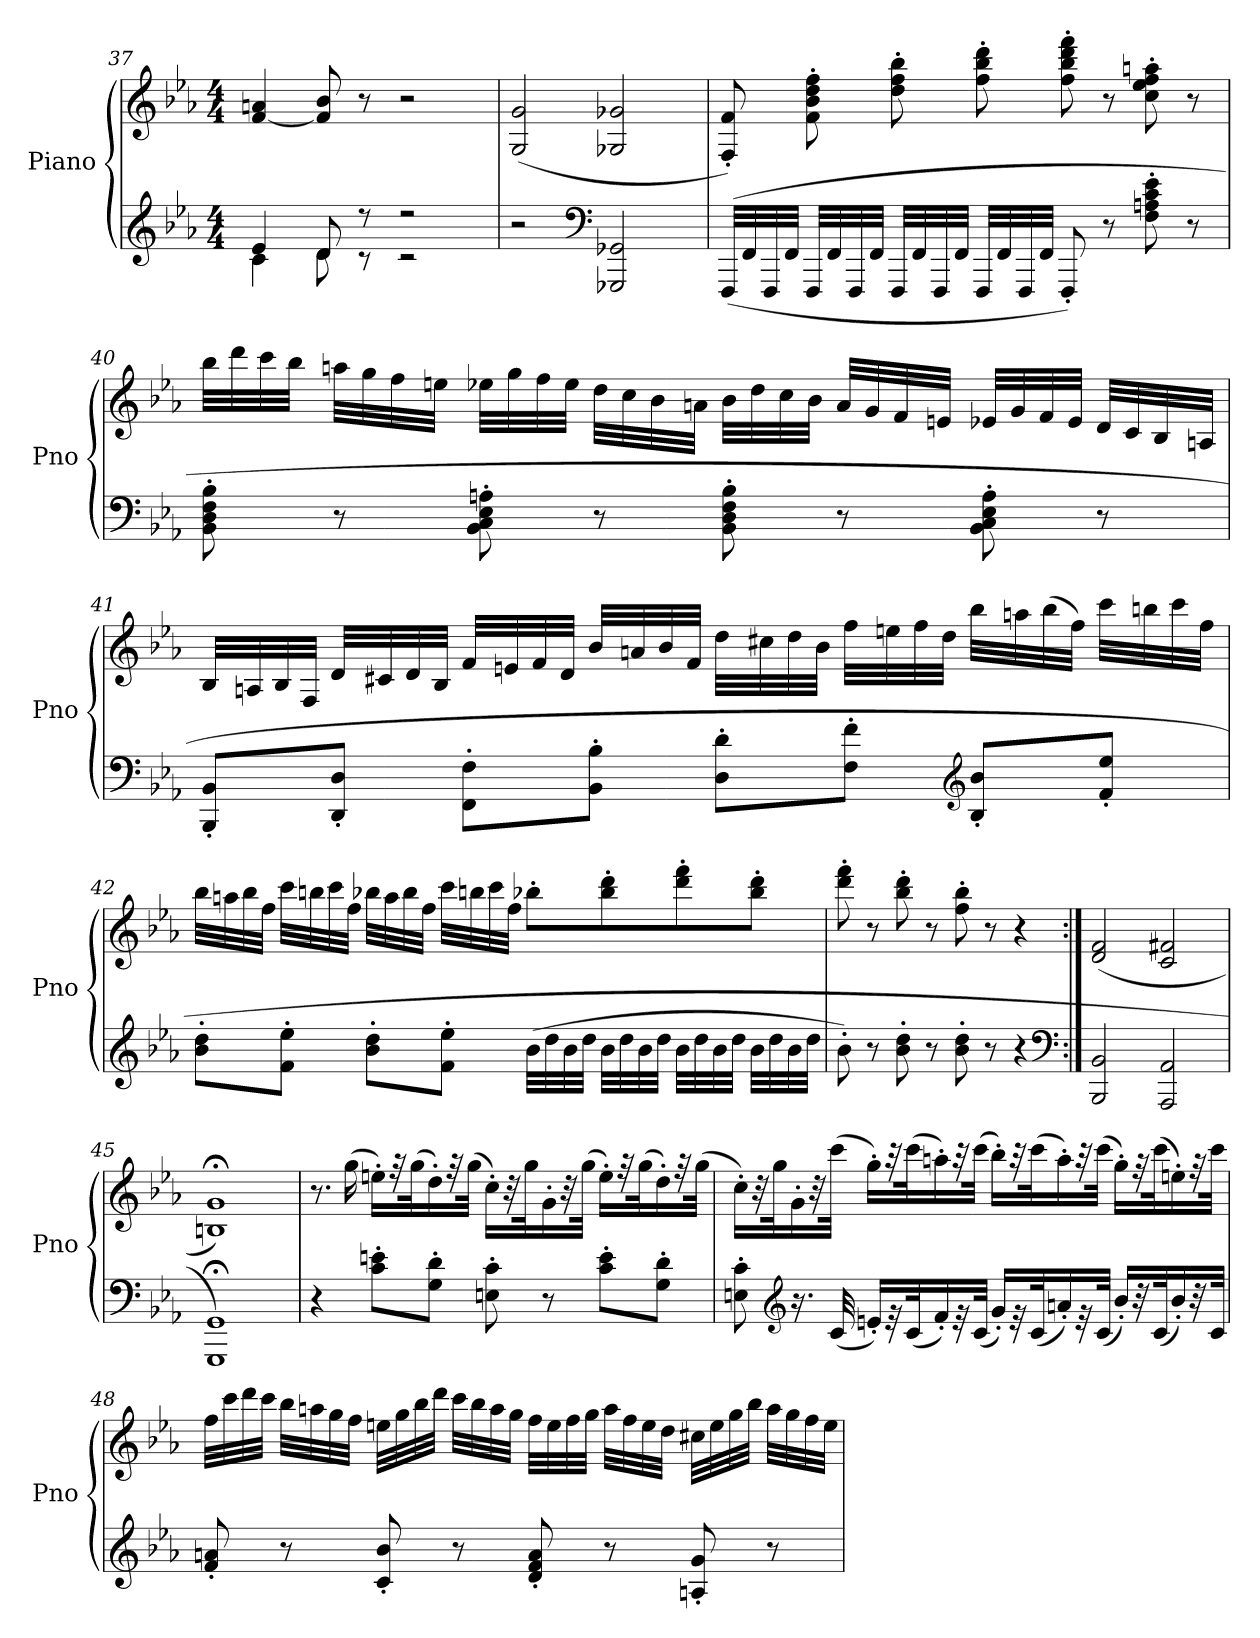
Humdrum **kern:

**kern	**kern
*part1	*part1
*staff2	*staff1
*I"Piano	*
*I'Pno	*
*clefG2	*clefG2
*k[b-e-a-]	*k[b-e-a-]
*E-:	*E-:
*M4/4	*M4/4
=37	=37
*^	*
4e-/	4c\	[4f/ 4an/
8d/	8d\	8f]/ 8b-/
8r	8r	8r
2r	2r	2r
*v	*v	*
=38	=38
2r	(2G/ 2g/
*clefF4	*
2GGG-X/ 2GG-X/	2G-X/ 2g-X/
=39	=39
((32FFF/LLL	8F'/ 8f'/)
32FF/	.
32FFF/	.
32FF/JJJ	.
32FFF/LLL	8f'\ 8b-'\ 8dd'\ 8ff'\
32FF/	.
32FFF/	.
32FF/JJJ	.
32FFF/LLL	8dd'\ 8ff'\ 8bb-'\
32FF/	.
32FFF/	.
32FF/JJJ	.
32FFF/LLL	8ff'\ 8bb-'\ 8ddd'\
32FF/	.
32FFF/	.
32FF/JJJ	.
8FFF'/)	8ff'\ 8bb-'\ 8ddd'\ 8fff'\
8r	8r
8F'\ 8An'\ 8c'\ 8e-'\	8cc'\ 8ee-'\ 8ff'\ 8aan'\
8r	8r
=40	=40
8BB-'\ 8D'\ 8F'\ 8B-'\	32bb-\LLL
.	32ddd\
.	32ccc\
.	32bb-\JJJ
8r	32aan\LLL
.	32gg\
.	32ff\
.	32een\JJJ
8BB-'\ 8C'\ 8E-'\ 8An'\	32ee-X\LLL
.	32gg\
.	32ff\
.	32ee-\JJJ
8r	32dd\LLL
.	32cc\
.	32b-\
.	32an\JJJ
8BB-'\ 8D'\ 8F'\ 8B-'\	32b-\LLL
.	32dd\
.	32cc\
.	32b-\JJJ
8r	32a/LLL
.	32g/
.	32f/
.	32en/JJJ
8BB-'\ 8C'\ 8E-'\ 8A'\	32e-X/LLL
.	32g/
.	32f/
.	32e-/JJJ
8r	32d/LLL
.	32c/
.	32B-/
.	32An/JJJ
=41	=41
8BBB-'/ 8BB-'/L	32B-/LLL
.	32An/
.	32B-/
.	32F/JJJ
8DD'/ 8D'/J	32d/LLL
.	32c#X/
.	32d/
.	32B-/JJJ
8FF'\ 8F'\L	32f/LLL
.	32en/
.	32f/
.	32d/JJJ
8BB-'\ 8B-'\J	32b-/LLL
.	32an/
.	32b-/
.	32f/JJJ
8D'\ 8d'\L	32dd\LLL
.	32cc#X\
.	32dd\
.	32b-\JJJ
8F'\ 8f'\J	32ff\LLL
.	32een\
.	32ff\
.	32dd\JJJ
*clefG2	*
8B-'/ 8b-'/L	32bb-\LLL
.	32aan\
.	(32bb-\
.	32ff\JJJ)
8f'/ 8ee-'/J	32ccc\LLL
.	32bbn\
.	32ccc\
.	32ff\JJJ
=42	=42
8b-'\ 8dd'\L	32bb-\LLL
.	32aan\
.	32bb-\
.	32ff\JJJ
8f'\ 8ee-'\J	32ccc\LLL
.	32bbn\
.	32ccc\
.	32ff\JJJ
8b-'\ 8dd'\L	32bb-X\LLL
.	32aa\
.	32bb-\
.	32ff\JJJ
8f'\ 8ee-'\J	32ccc\LLL
.	32bbn\
.	32ccc\
.	32ff\JJJ
(32b-\LLL	8bb-X'\L
32dd\	.
32b-\	.
32dd\JJJ	.
32b-\LLL	8bb-'\ 8ddd'\
32dd\	.
32b-\	.
32dd\JJJ	.
32b-\LLL	8ddd'\ 8fff'\
32dd\	.
32b-\	.
32dd\JJJ	.
32b-\LLL	8bb-'\ 8ddd'\J
32dd\	.
32b-\	.
32dd\JJJ	.
=43	=43
8b-'\)	8ddd'\ 8fff'\
8r	8r
8b-'\ 8dd'\	8bb-'\ 8ddd'\
8r	8r
8b-'\ 8dd'\	8ff'\ 8bb-'\
8r	8r
4r	4r
*clefF4	*
=44:|!	=44:|!
2BBB-/ 2BB-/	(2d/ 2f/
2AAA-/ 2AA-/	2c/ 2f#X/
=45	=45
1GGG;< 1GG;<)	1Bn;< 1g;<)
=46	=46
4r	8.r
.	(16gg\
8c'\ 8en'\L	16een'\LL)
.	32r
.	(32gg\K
8G'\ 8d'\J	16dd'\)
.	32r
.	(32gg\JJk
8En'\ 8c'\	16cc'\LL)
.	32r
.	32gg\K
8r	16g'\
.	32r
.	(32gg\JJk
8c'\ 8e'\L	16ee'\LL)
.	32r
.	(32gg\K
8G'\ 8d'\J	16dd'\)
.	32r
.	(32gg\JJk
=47	=47
8En'\ 8c'\	16cc'\LL)
.	32r
.	32gg\K
*clefG2	*
16.r	16g'\
.	32r
(32c/	(32ccc\JJk
16en'/LL)	16gg'\LL)
32r	32r
(32c/K	(32ccc\K
16f'/)	16aan'\)
32r	32r
(32c/JJk	(32ccc\JJk
16g'/LL)	16bb-'\LL)
32r	32r
(32c/K	(32ccc\K
16an'/)	16aa'\)
32r	32r
(32c/JJk	(32ccc\JJk
16b-'/LL)	16gg'\LL)
32r	32r
(32c/K	(32ccc\K
16b-'/)	16een'\)
32r	32r
32c/JJk	32ccc\JJk
=48	=48
8f'/ 8an'/	32ff\LLL
.	32ccc\
.	32ddd\
.	32ccc\JJJ
8r	32bb-\LLL
.	32aan\
.	32gg\
.	32ff\JJJ
8c'/ 8b-'/	32een\LLL
.	32gg\
.	32bb-\
.	32ddd\JJJ
8r	32ccc\LLL
.	32bb-\
.	32aa\
.	32gg\JJJ
8d'/ 8f'/ 8a'/	32ff\LLL
.	32ee\
.	32ff\
.	32gg\JJJ
8r	32aa\LLL
.	32ff\
.	32ee\
.	32dd\JJJ
8An'/ 8g'/	32cc#X\LLL
.	32ee\
.	32gg\
.	32bb-\JJJ
8r	32aa\LLL
.	32gg\
.	32ff\
.	32ee\JJJ
=	=
*-	*-
